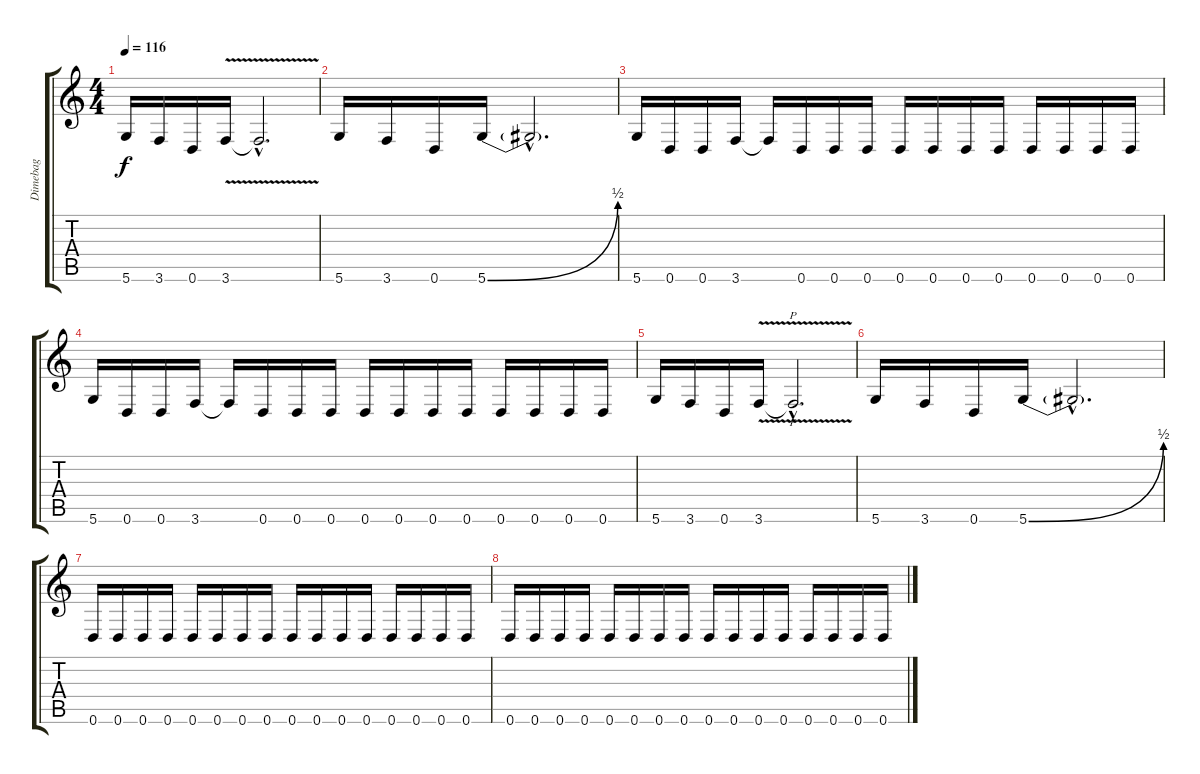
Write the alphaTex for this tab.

\track ("Dimebag" "Dimebag") {instrument distortionguitar}
\staff {score tabs}
\tuning (D4 A3 F3 C3 G2 D2) {hide}
\ts (4 4)
\tempo 116
\clef g2
\ks c
5.6.16{dy f} 3.6.16 0.6.16 3.6{v}.16 3.6{v hac t}.2{d} |
5.6.16 3.6.16 0.6.16 5.6{be (bend 0 0 60 2)}.16 5.6{hac t}.2{d} |
5.6.16 0.6.16 0.6.16 3.6.16 3.6{t}.16 0.6.16 0.6.16 0.6.16 0.6.16 0.6.16 0.6.16 0.6.16 0.6.16 0.6.16 0.6.16 0.6.16 |
5.6.16 0.6.16 0.6.16 3.6.16 3.6{t}.16 0.6.16 0.6.16 0.6.16 0.6.16 0.6.16 0.6.16 0.6.16 0.6.16 0.6.16 0.6.16 0.6.16 |
5.6.16 3.6.16 0.6.16 3.6{v}.16 3.6{v hac t}.2{p d} |
5.6.16 3.6.16 0.6.16 5.6{be (bend 0 0 60 2)}.16 5.6{hac t}.2{d} |
0.6.16 0.6.16 0.6.16 0.6.16 0.6.16 0.6.16 0.6.16 0.6.16 0.6.16 0.6.16 0.6.16 0.6.16 0.6.16 0.6.16 0.6.16 0.6.16 |
0.6.16 0.6.16 0.6.16 0.6.16 0.6.16 0.6.16 0.6.16 0.6.16 0.6.16 0.6.16 0.6.16 0.6.16 0.6.16 0.6.16 0.6.16 0.6.16
